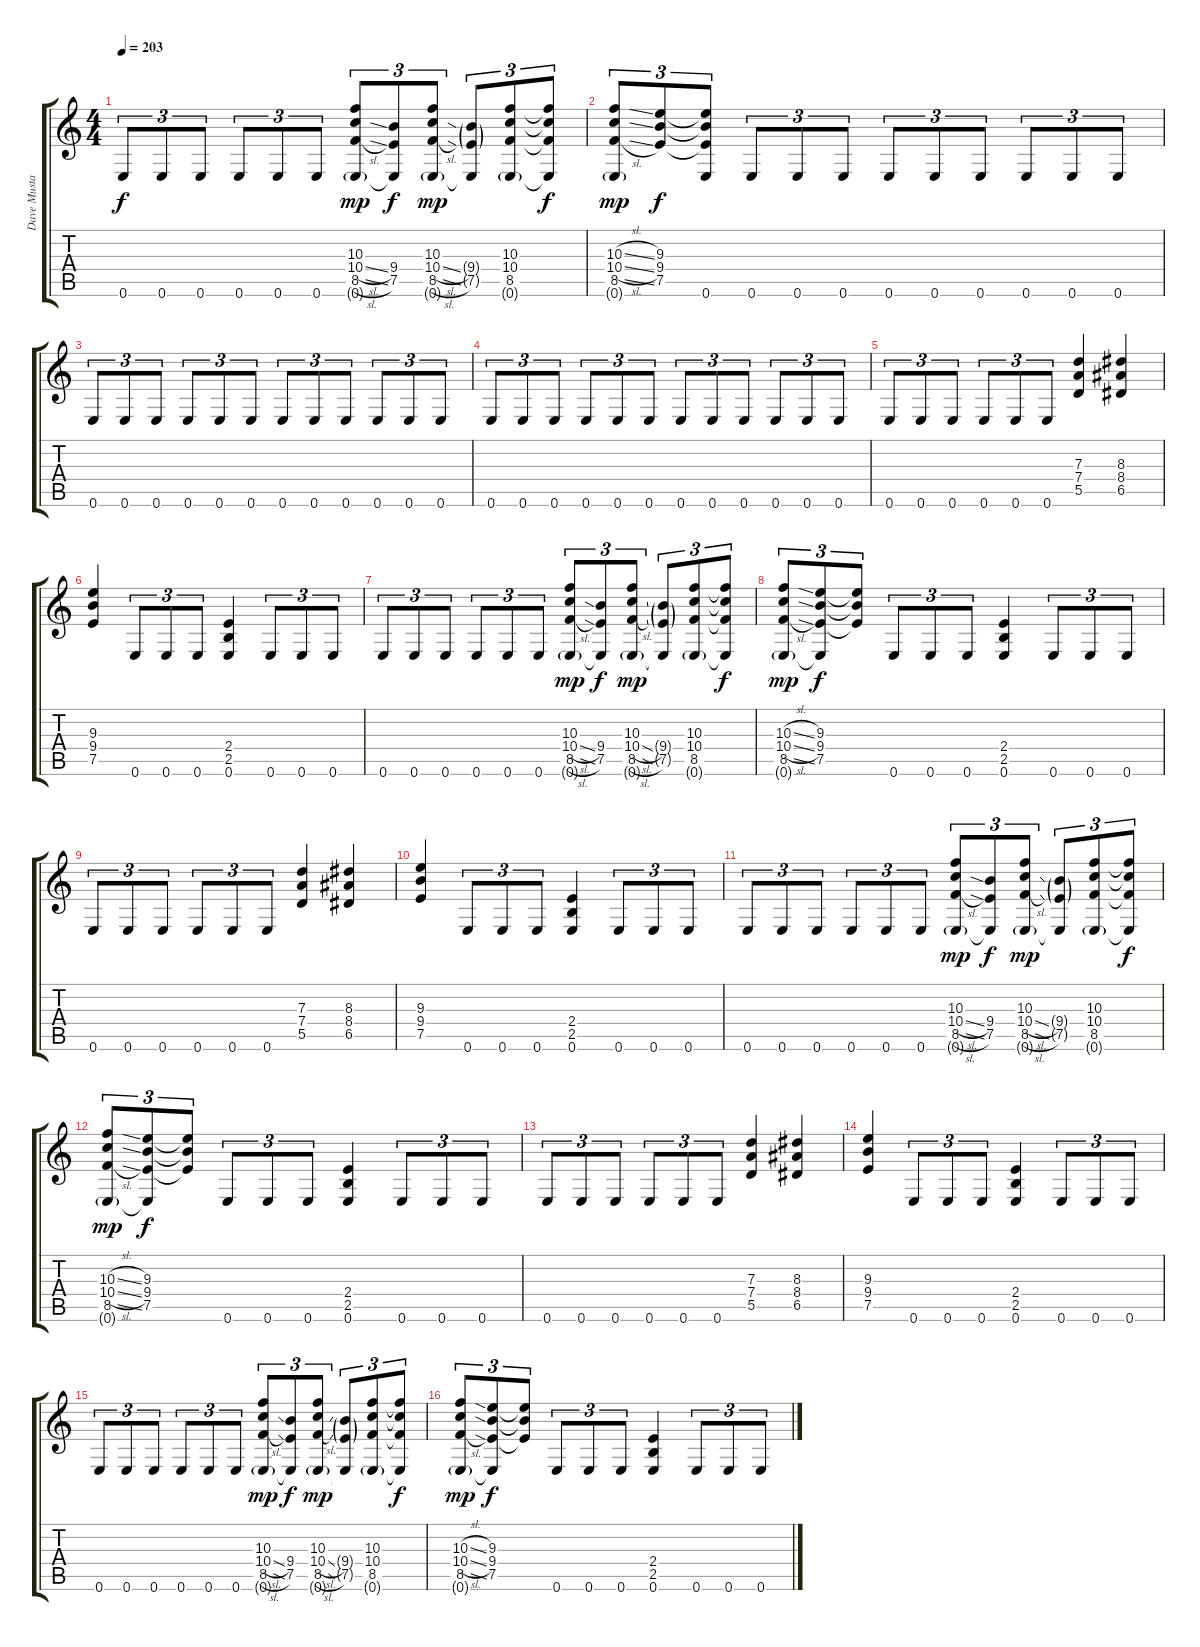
\track ("Dave Mustaine" "Dave Musta") {instrument distortionguitar}
\staff {score tabs}
\tuning (E4 B3 G3 D3 A2 E2) {hide}
\ts (4 4)
\tempo 203
\clef g2
\ks c
0.6.8{tu (3 2) dy f} 0.6.8{tu (3 2)} 0.6.8{tu (3 2)} 0.6.8{tu (3 2)} 0.6.8{tu (3 2)} 0.6.8{tu (3 2)} (10.3 10.4{sl} 8.5{sl} 0.6{g}).8{tu (3 2) dy mp} (9.4 7.5 0.6{t}).8{tu (3 2) dy f} (10.3 10.4{sl} 8.5{sl} 0.6{g}).8{tu (3 2) dy mp} (9.4{g} 7.5{g} 0.6{t}).8{tu (3 2)} (10.3 10.4 8.5 0.6{g}).8{tu (3 2)} (10.3{t} 10.4{t} 8.5{t} 0.6{t}).8{tu (3 2) dy f} |
(10.3{sl} 10.4{sl} 8.5{sl} 0.6{g}).8{tu (3 2) dy mp} (9.3 9.4 7.5).8{tu (3 2) dy f} (9.3{t} 9.4{t} 7.5{t} 0.6).8{tu (3 2)} 0.6.8{tu (3 2)} 0.6.8{tu (3 2)} 0.6.8{tu (3 2)} 0.6.8{tu (3 2)} 0.6.8{tu (3 2)} 0.6.8{tu (3 2)} 0.6.8{tu (3 2)} 0.6.8{tu (3 2)} 0.6.8{tu (3 2)} |
0.6.8{tu (3 2)} 0.6.8{tu (3 2)} 0.6.8{tu (3 2)} 0.6.8{tu (3 2)} 0.6.8{tu (3 2)} 0.6.8{tu (3 2)} 0.6.8{tu (3 2)} 0.6.8{tu (3 2)} 0.6.8{tu (3 2)} 0.6.8{tu (3 2)} 0.6.8{tu (3 2)} 0.6.8{tu (3 2)} |
0.6.8{tu (3 2)} 0.6.8{tu (3 2)} 0.6.8{tu (3 2)} 0.6.8{tu (3 2)} 0.6.8{tu (3 2)} 0.6.8{tu (3 2)} 0.6.8{tu (3 2)} 0.6.8{tu (3 2)} 0.6.8{tu (3 2)} 0.6.8{tu (3 2)} 0.6.8{tu (3 2)} 0.6.8{tu (3 2)} |
0.6.8{tu (3 2)} 0.6.8{tu (3 2)} 0.6.8{tu (3 2)} 0.6.8{tu (3 2)} 0.6.8{tu (3 2)} 0.6.8{tu (3 2)} (7.3 7.4 5.5).4 (8.3 8.4 6.5).4 |
(9.3 9.4 7.5).4 0.6.8{tu (3 2)} 0.6.8{tu (3 2)} 0.6.8{tu (3 2)} (2.4 2.5 0.6).4 0.6.8{tu (3 2)} 0.6.8{tu (3 2)} 0.6.8{tu (3 2)} |
0.6.8{tu (3 2)} 0.6.8{tu (3 2)} 0.6.8{tu (3 2)} 0.6.8{tu (3 2)} 0.6.8{tu (3 2)} 0.6.8{tu (3 2)} (10.3 10.4{sl} 8.5{sl} 0.6{g}).8{tu (3 2) dy mp} (9.4 7.5 0.6{t}).8{tu (3 2) dy f} (10.3 10.4{sl} 8.5{sl} 0.6{g}).8{tu (3 2) dy mp} (9.4{g} 7.5{g} 0.6{t}).8{tu (3 2)} (10.3 10.4 8.5 0.6{g}).8{tu (3 2)} (10.3{t} 10.4{t} 8.5{t} 0.6{t}).8{tu (3 2) dy f} |
(10.3{sl} 10.4{sl} 8.5{sl} 0.6{g}).8{tu (3 2) dy mp} (9.3 9.4 7.5 0.6{t}).8{tu (3 2) dy f} (9.3{t} 9.4{t} 7.5{t}).8{tu (3 2)} 0.6.8{tu (3 2)} 0.6.8{tu (3 2)} 0.6.8{tu (3 2)} (2.4 2.5 0.6).4 0.6.8{tu (3 2)} 0.6.8{tu (3 2)} 0.6.8{tu (3 2)} |
0.6.8{tu (3 2)} 0.6.8{tu (3 2)} 0.6.8{tu (3 2)} 0.6.8{tu (3 2)} 0.6.8{tu (3 2)} 0.6.8{tu (3 2)} (7.3 7.4 5.5).4 (8.3 8.4 6.5).4 |
(9.3 9.4 7.5).4 0.6.8{tu (3 2)} 0.6.8{tu (3 2)} 0.6.8{tu (3 2)} (2.4 2.5 0.6).4 0.6.8{tu (3 2)} 0.6.8{tu (3 2)} 0.6.8{tu (3 2)} |
0.6.8{tu (3 2)} 0.6.8{tu (3 2)} 0.6.8{tu (3 2)} 0.6.8{tu (3 2)} 0.6.8{tu (3 2)} 0.6.8{tu (3 2)} (10.3 10.4{sl} 8.5{sl} 0.6{g}).8{tu (3 2) dy mp} (9.4 7.5 0.6{t}).8{tu (3 2) dy f} (10.3 10.4{sl} 8.5{sl} 0.6{g}).8{tu (3 2) dy mp} (9.4{g} 7.5{g} 0.6{t}).8{tu (3 2)} (10.3 10.4 8.5 0.6{g}).8{tu (3 2)} (10.3{t} 10.4{t} 8.5{t} 0.6{t}).8{tu (3 2) dy f} |
(10.3{sl} 10.4{sl} 8.5{sl} 0.6{g}).8{tu (3 2) dy mp} (9.3 9.4 7.5 0.6{t}).8{tu (3 2) dy f} (9.3{t} 9.4{t} 7.5{t}).8{tu (3 2)} 0.6.8{tu (3 2)} 0.6.8{tu (3 2)} 0.6.8{tu (3 2)} (2.4 2.5 0.6).4 0.6.8{tu (3 2)} 0.6.8{tu (3 2)} 0.6.8{tu (3 2)} |
0.6.8{tu (3 2)} 0.6.8{tu (3 2)} 0.6.8{tu (3 2)} 0.6.8{tu (3 2)} 0.6.8{tu (3 2)} 0.6.8{tu (3 2)} (7.3 7.4 5.5).4 (8.3 8.4 6.5).4 |
(9.3 9.4 7.5).4 0.6.8{tu (3 2)} 0.6.8{tu (3 2)} 0.6.8{tu (3 2)} (2.4 2.5 0.6).4 0.6.8{tu (3 2)} 0.6.8{tu (3 2)} 0.6.8{tu (3 2)} |
0.6.8{tu (3 2)} 0.6.8{tu (3 2)} 0.6.8{tu (3 2)} 0.6.8{tu (3 2)} 0.6.8{tu (3 2)} 0.6.8{tu (3 2)} (10.3 10.4{sl} 8.5{sl} 0.6{g}).8{tu (3 2) dy mp} (9.4 7.5 0.6{t}).8{tu (3 2) dy f} (10.3 10.4{sl} 8.5{sl} 0.6{g}).8{tu (3 2) dy mp} (9.4{g} 7.5{g} 0.6{t}).8{tu (3 2)} (10.3 10.4 8.5 0.6{g}).8{tu (3 2)} (10.3{t} 10.4{t} 8.5{t} 0.6{t}).8{tu (3 2) dy f} |
(10.3{sl} 10.4{sl} 8.5{sl} 0.6{g}).8{tu (3 2) dy mp} (9.3 9.4 7.5 0.6{t}).8{tu (3 2) dy f} (9.3{t} 9.4{t} 7.5{t}).8{tu (3 2)} 0.6.8{tu (3 2)} 0.6.8{tu (3 2)} 0.6.8{tu (3 2)} (2.4 2.5 0.6).4 0.6.8{tu (3 2)} 0.6.8{tu (3 2)} 0.6.8{tu (3 2)}
